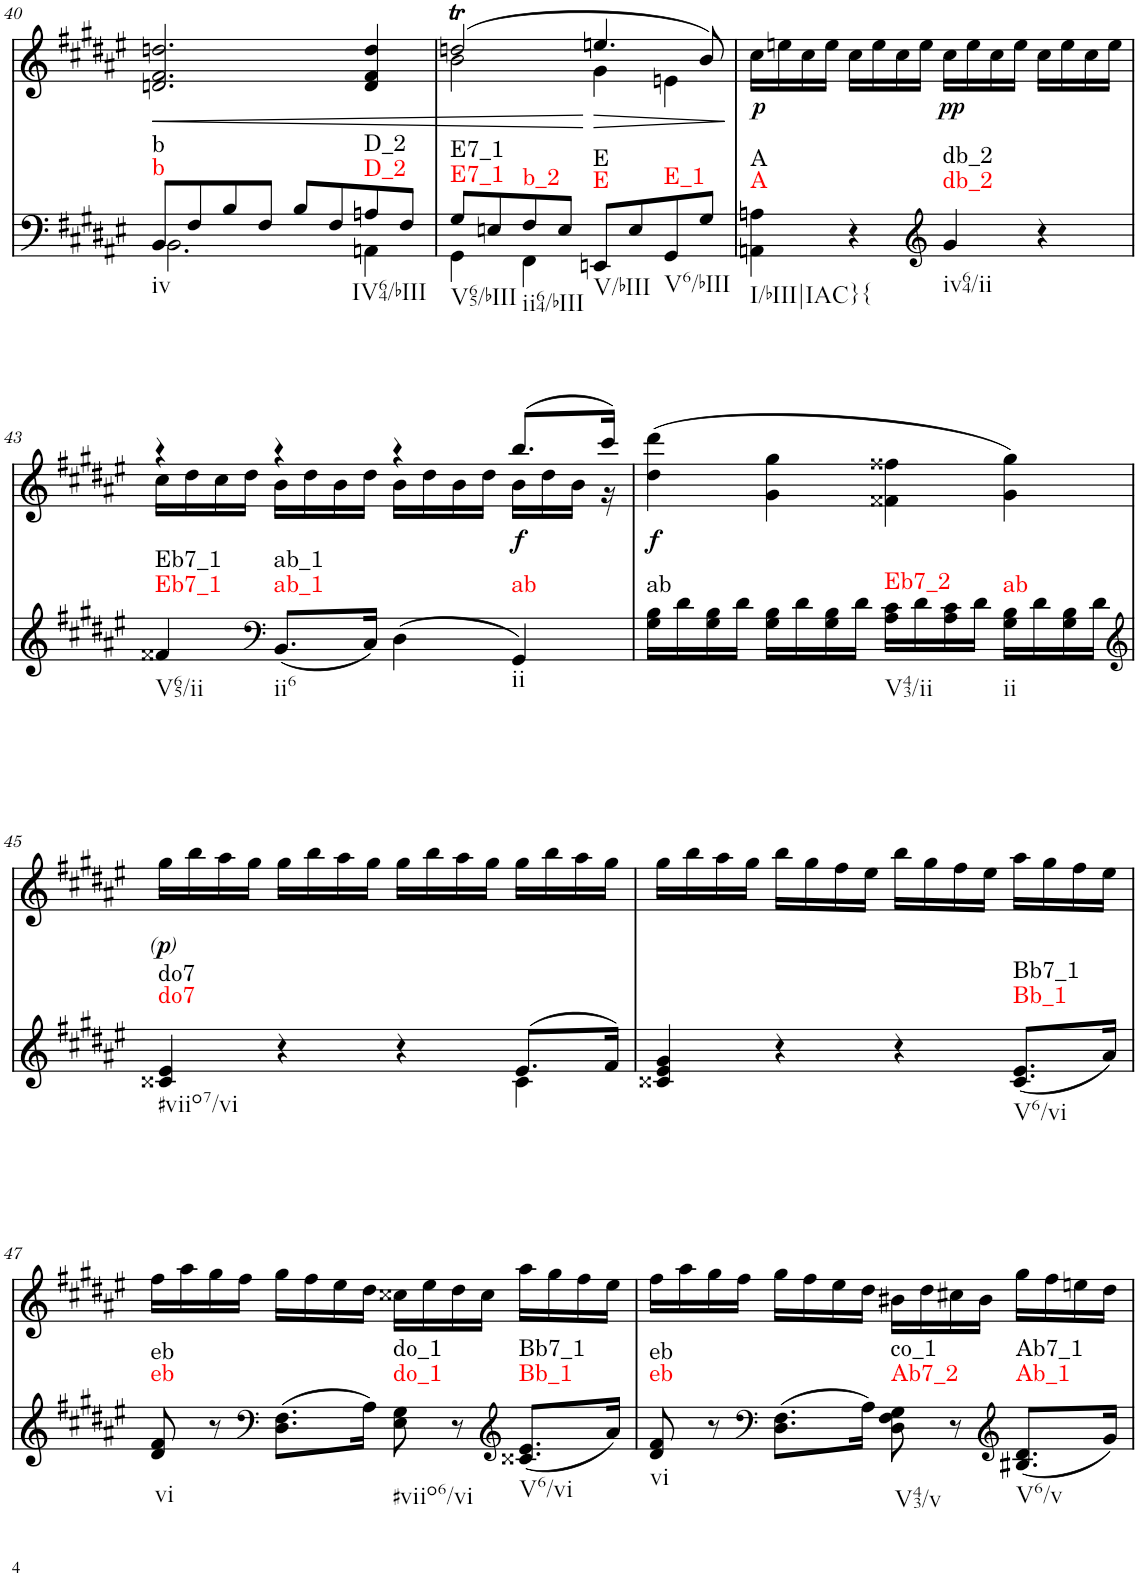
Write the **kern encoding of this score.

**kern	**harte	**kern	**text	**dynam
*part2	*part2	*part1	*part1	*part1
*staff2	*	*staff1	*staff1	*staff1
*I"piano	*	*I"piano	*	*
*I'Pno	*	*I'Pno	*	*
!!LO:PB:g=z
*clefF4	*	*clefG2	*	*
*k[f#c#g#d#a#e#]	*	*k[f#c#g#d#a#e#]	*	*
*F#:	*	*F#:	*	*
*M4/4	*	*M4/4	*	*
*met(c)	*	*met(c)	*	*
=40	=40	=40	=40	=40
*^	*	*	*	*
!	!	!LO:H:n=1:kt=b	!	!	!LO:HP:b
!	!	!LO:H:n=2:kt=b	!	!	!
8BB/L	2.BB\	N N	2.dn/ 2.f#/ 2.ddn/	.	<
8F#/	.	.	.	.	.
8B/	.	.	.	.	.
8F#/J	.	.	.	.	.
8B/L	.	.	.	.	.
8F#/	.	.	.	.	.
!	!	!LO:H:n=1:kt=D_2	!	!	!
!	!	!LO:H:n=2:kt=D_2	!	!	!
8An/	4AAn\	N N	4d/ 4f#/ 4dd/	.	.
8F#/J	.	.	.	.	.
=41	=41	=41	=41	=41	=41
*	*	*	*^	*	*
!	!	!LO:H:n=1:kt=E7_1	!	!	!	!
!	!	!LO:H:n=2:kt=E7_1	!	!	!	!
8G#/L	4GG#\	N N	(2ddnT/	2b\	.	.
8En/	.	.	.	.	.	.
!	!	!LO:H:kt=b_2	!	!	!	!
8F#/	4FF#\	N	.	.	.	.
8E/J	.	.	.	.	.	.
!	!	!LO:H:n=1:kt=E	!	!	!	!LO:HP:n=1:b
!	!	!LO:H:n=2:kt=E	!	!	!	!
8EEn/L	2ryy	N N	4.een/	4g#\	.	[ >
8E/	.	.	.	.	.	.
!	!	!LO:H:kt=E_1	!	!	!	!
8GG#/	.	N	.	4en\	.	.
8G#/J	.	.	8b/)	.	.	.
*v	*v	*	*	*	*	*
*	*	*v	*v	*	*
.	.	.	.	]
=42	=42	=42	=42	=42
!	!LO:H:n=1:kt=A	!	!LO:LY:b	!
!	!LO:H:n=2:kt=A	!	!	!
4AAn\ 4An\	N N	16cc#\LL	.	.
.	.	16een\	.	.
.	.	16cc#\	.	.
.	.	16ee\JJ	.	.
4r	.	16cc#\LL	.	.
.	.	16ee\	.	.
.	.	16cc#\	.	.
.	.	16ee\JJ	.	.
*clefG2	*	*	*	*
!	!LO:H:n=1:kt=db_2	!	!LO:LY:b	!
!	!LO:H:n=2:kt=db_2	!	!	!
4g#/	N N	16cc#\LL	.	.
.	.	16ee\	.	.
.	.	16cc#\	.	.
.	.	16ee\JJ	.	.
4r	.	16cc#\LL	.	.
.	.	16ee\	.	.
.	.	16cc#\	.	.
.	.	16ee\JJ	.	.
!!LO:LB:g=z
=43	=43	=43	=43	=43
*	*	*^	*	*
!	!LO:H:n=1:kt=Eb7_1	!	!	!	!
!	!LO:H:n=2:kt=Eb7_1	!	!	!	!
4f##X/	N N	4r	16cc#\LL	.	.
.	.	.	16dd#\	.	.
.	.	.	16cc#\	.	.
.	.	.	16dd#\JJ	.	.
*clefF4	*	*	*	*	*
!	!LO:H:n=1:kt=ab_1	!	!	!	!
!	!LO:H:n=2:kt=ab_1	!	!	!	!
(8.BB/L	N N	4r	16b\LL	.	.
.	.	.	16dd#\	.	.
.	.	.	16b\	.	.
16C#/Jk)	.	.	16dd#\JJ	.	.
(4D#\	.	4r	16b\LL	.	.
.	.	.	16dd#\	.	.
.	.	.	16b\	.	.
.	.	.	16dd#\JJ	.	.
!	!LO:H:kt=ab	!	!	!LO:LY:b	!
4GG#/)	N	(8.bb/L	16b\LL	.	.
.	.	.	16dd#\	.	.
.	.	.	16b\JJ	.	.
.	.	16ccc#/Jk)	16r	.	.
=44	=44	=44	=44	=44	=44
!	!LO:H:kt=ab	!	!	!LO:LY:b	!
*	*	*v	*v	*	*
16G#\ 16B\LL	N	(4dd#\ 4ddd#\	.	.
16d#\	.	.	.	.
16G#\ 16B\	.	.	.	.
16d#\JJ	.	.	.	.
16G#\ 16B\LL	.	4g#\ 4gg#\	.	.
16d#\	.	.	.	.
16G#\ 16B\	.	.	.	.
16d#\JJ	.	.	.	.
!	!LO:H:kt=Eb7_2	!	!	!
16A#\ 16c#\LL	N	4f##X\ 4ff##X\	.	.
16d#\	.	.	.	.
16A#\ 16c#\	.	.	.	.
16d#\JJ	.	.	.	.
!	!LO:H:kt=ab	!	!	!
16G#\ 16B\LL	N	4g#\ 4gg#\)	.	.
16d#\	.	.	.	.
16G#\ 16B\	.	.	.	.
16d#\JJ	.	.	.	.
!!LO:LB:g=z
=45	=45	=45	=45	=45
*clefG2	*	*	*	*
*^	*	*	*	*
!	!	!	!	!	!LO:DY:b
!	!	!	!	!	!LO:DY:n=1:b
!	!	!LO:H:n=1:kt=do7	!	!	!LO:DY:n=2:b
!	!	!LO:H:n=2:kt=do7	!	!	!
4c##X/ 4e#/	2.ryy	N N	16gg#\LL	.	other-dynamics p other-dynamics
.	.	.	16bb\	.	.
.	.	.	16aa#\	.	.
.	.	.	16gg#\JJ	.	.
4r	.	.	16gg#\LL	.	.
.	.	.	16bb\	.	.
.	.	.	16aa#\	.	.
.	.	.	16gg#\JJ	.	.
4r	.	.	16gg#\LL	.	.
.	.	.	16bb\	.	.
.	.	.	16aa#\	.	.
.	.	.	16gg#\JJ	.	.
(8.e#/L	4c##\	.	16gg#\LL	.	.
.	.	.	16bb\	.	.
.	.	.	16aa#\	.	.
16f#/Jk)	.	.	16gg#\JJ	.	.
*v	*v	*	*	*	*
=46	=46	=46	=46	=46
4c##X/ 4e#/ 4g#/	.	16gg#\LL	.	.
.	.	16bb\	.	.
.	.	16aa#\	.	.
.	.	16gg#\JJ	.	.
4r	.	16bb\LL	.	.
.	.	16gg#\	.	.
.	.	16ff#\	.	.
.	.	16ee#\JJ	.	.
4r	.	16bb\LL	.	.
.	.	16gg#\	.	.
.	.	16ff#\	.	.
.	.	16ee#\JJ	.	.
!	!LO:H:n=1:kt=Bb_1	!	!	!
!	!LO:H:n=2:kt=Bb7_1	!	!	!
(8.c##/ 8.e#/L	N N	16aa#\LL	.	.
.	.	16gg#\	.	.
.	.	16ff#\	.	.
16a#/Jk)	.	16ee#\JJ	.	.
!!LO:LB:g=z
=47	=47	=47	=47	=47
!	!LO:H:n=1:kt=eb	!	!	!
!	!LO:H:n=2:kt=eb	!	!	!
8d#/ 8f#/	N N	16ff#\LL	.	.
.	.	16aa#\	.	.
8r	.	16gg#\	.	.
.	.	16ff#\JJ	.	.
*clefF4	*	*	*	*
(8.D#\ 8.F#\L	.	16gg#\LL	.	.
.	.	16ff#\	.	.
.	.	16ee#\	.	.
16A#\Jk)	.	16dd#\JJ	.	.
!	!LO:H:n=1:kt=do_1	!	!	!
!	!LO:H:n=2:kt=do_1	!	!	!
8E#\ 8G#\	N N	16cc##X\LL	.	.
.	.	16ee#\	.	.
8r	.	16dd#\	.	.
.	.	16cc##\JJ	.	.
*clefG2	*	*	*	*
!	!LO:H:n=1:kt=Bb_1	!	!	!
!	!LO:H:n=2:kt=Bb7_1	!	!	!
(8.c##X/ 8.e#/L	N N	16aa#\LL	.	.
.	.	16gg#\	.	.
.	.	16ff#\	.	.
16a#/Jk)	.	16ee#\JJ	.	.
=48	=48	=48	=48	=48
!	!LO:H:n=1:kt=eb	!	!	!
!	!LO:H:n=2:kt=eb	!	!	!
8d#/ 8f#/	N N	16ff#\LL	.	.
.	.	16aa#\	.	.
8r	.	16gg#\	.	.
.	.	16ff#\JJ	.	.
*clefF4	*	*	*	*
(8.D#\ 8.F#\L	.	16gg#\LL	.	.
.	.	16ff#\	.	.
.	.	16ee#\	.	.
16A#\Jk)	.	16dd#\JJ	.	.
!	!LO:H:n=1:kt=Ab7_2	!	!	!
!	!LO:H:n=2:kt=co_1	!	!	!
8D#\ 8F#\ 8G#\	N N	16b#X\LL	.	.
.	.	16dd#\	.	.
8r	.	16cc#X\	.	.
.	.	16b#\JJ	.	.
*clefG2	*	*	*	*
!	!LO:H:n=1:kt=Ab_1	!	!	!
!	!LO:H:n=2:kt=Ab7_1	!	!	!
(8.B#X/ 8.d#/L	N N	16gg#\LL	.	.
.	.	16ff#\	.	.
.	.	16een\	.	.
16g#/Jk)	.	16dd#\JJ	.	.
=	=	=	=	=
*-	*-	*-	*-	*-
